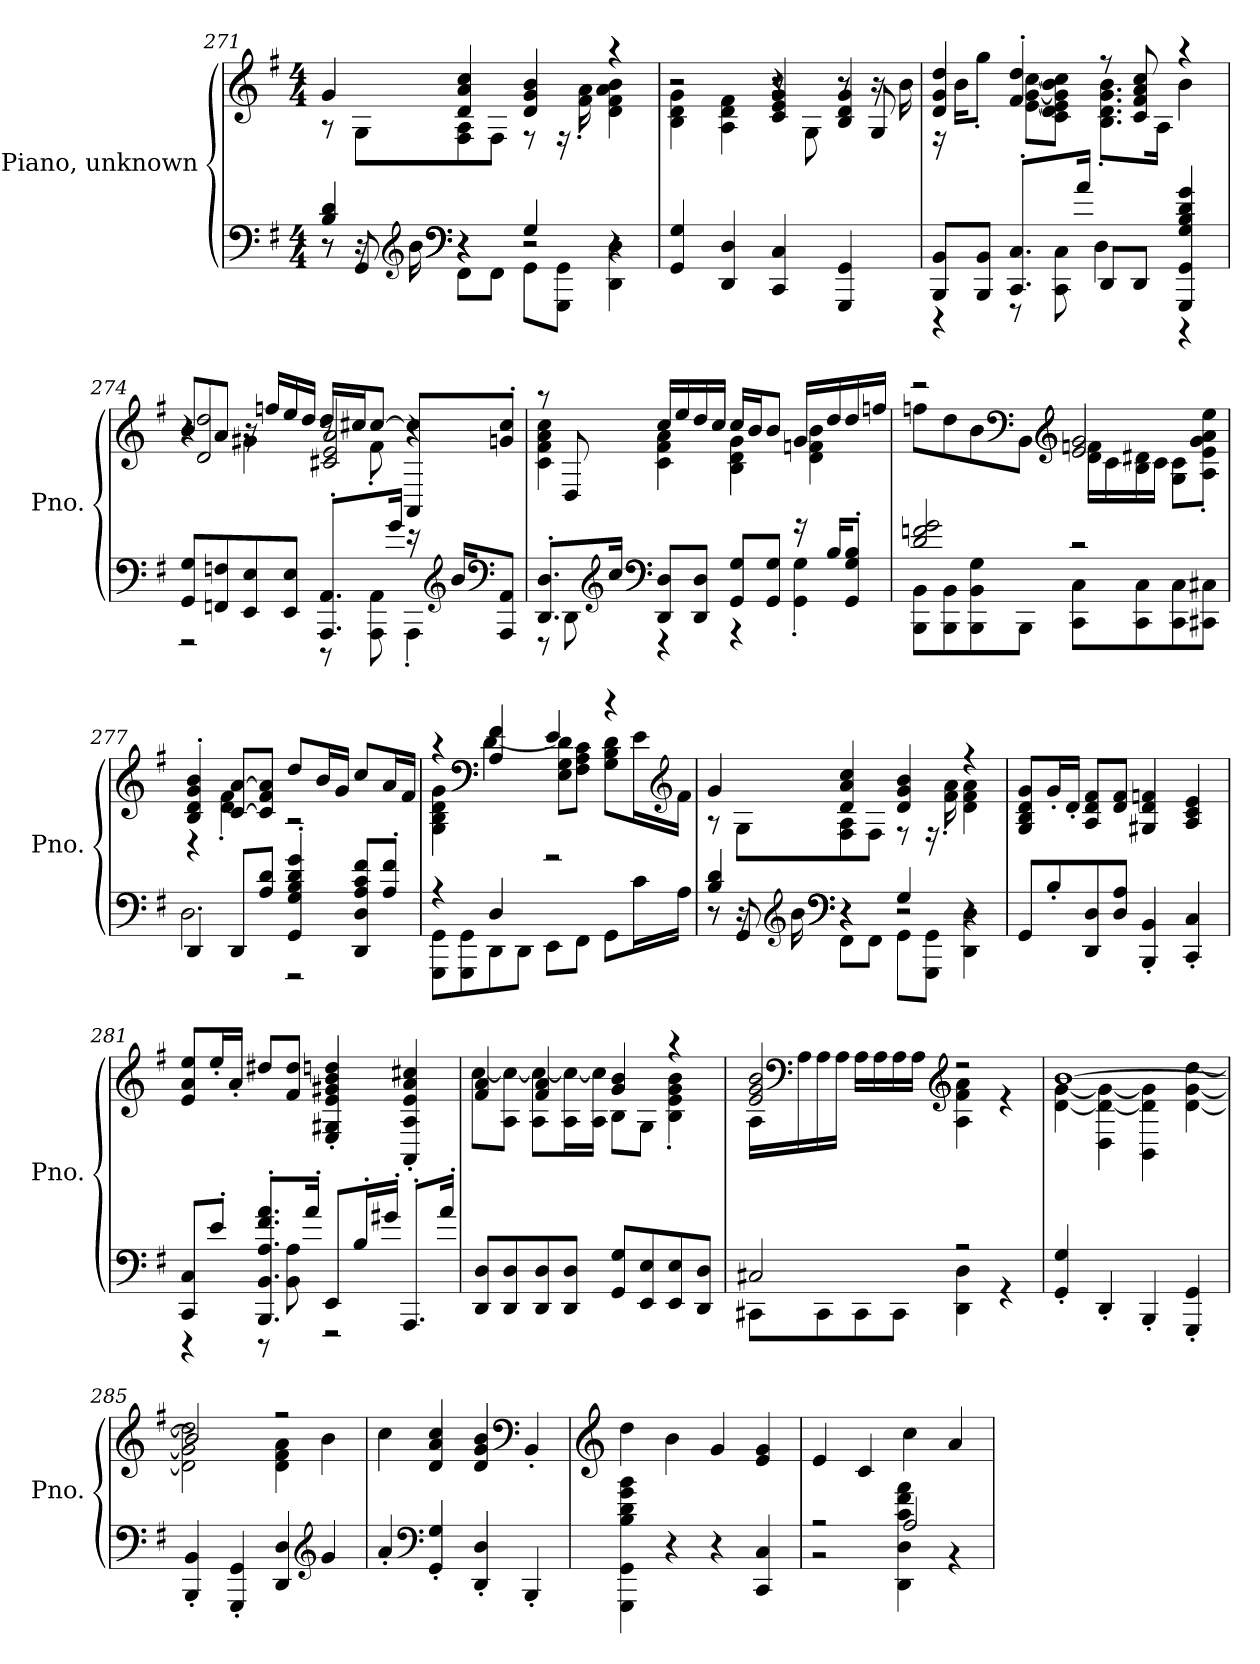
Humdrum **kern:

**kern	**kern
*part1	*part1
*staff2	*staff1
*I"Piano, unknown	*
*I'Pno.	*
!!LO:LB:g=z
*clefF4	*clefG2
*k[f#]	*k[f#]
*M4/4	*M4/4
=271	=271
*^	*^
*	*^	*	*
4B/ 4d/	8r	8r	4g/	8r
.	16r	8GG/	.	8G\L
*clefG2	*	*	*	*
.	16b\	.	.	.
*clefF4	*	*	*	*
4r	8FF#\L	4r	4d/ 4a/ 4cc/	8F#\ 8A\
.	8FF#\J	.	.	8F#\J
4G/	8GG\L	2r	4d/ 4g/ 4b/	8r
.	8GGG\ 8GG\J	.	.	16r
.	.	.	.	16f#\' 16a\'
4r	4DD\ 4D\	.	4r	4d\ 4f#\ 4a\ 4b\
*v	*v	*v	*	*
=272	=272	=272
*	*	*^
4GG/ 4G/	2r	4B\ 4d\ 4g\	2r
4DD/ 4D/	.	4A\ 4d\ 4f#\	.
4CC/ 4C/	4c/ 4e/ 4g/	8r	4r
.	.	8G\	.
4GGG/ 4GG/	4B/ 4d/ 4g/	8r	8r
.	.	16r	8G/
.	.	16b\	.
*	*	*v	*v
=273	=273	=273
*^	*	*
8BBB/ 8BB/L	4r	4d/ 4g/ 4dd/	16r
.	.	.	16b\KL
8BBB/ 8BB/J	.	.	8gg'\J
8.CC/' 8.C/'L	8r	4f#/' 4dd/'	[8e\ [8g\ [8cc\L
.	8CC\ 8C\	.	8c\ 8d\ 8e\] 8g\] 8b\ 8cc\]J
16a/Jk	.	.	.
8DD/L	4D\	8r	8.B\' 8.d\' 8.g\' 8.b\'L
8DD/J	.	8c/ 8f#/ 8a/ 8cc/	.
.	.	.	16A\Jk
4GGG/ 4GG/ 4G/ 4B/ 4d/ 4g/	4r	4r	4b\
!!LO:LB:g=z
=274	=274	=274	=274
*	*	*	*^
8GG/ 8G/L	2r	8b/L	4r	2d/' 2dd/'
8FFn/ 8Fn/	.	8a/J	.	.
8EE/ 8E/	.	16r	4g#X\	.
.	.	16ffn/LL	.	.
8EE/ 8E/J	.	16ee/	.	.
.	.	16dd/JJ	.	.
8.AAA/' 8.AA/'L	8r	16dd/LL	8r	2c#X/ 2e/ 2a/
.	.	16cc#X/J	.	.
.	8AAA\ 8AA\	[8cc#/J	8f#'\	.
16g/Jk	.	.	.	.
16r	4AAA'\	8AA/ 8cc#/]L	4r	.
*clefG2	*	*	*	*
16b/KL	.	.	.	.
*clefF4	*	*	*	*
8AAA/ 8AA/J	.	8gn/' 8cc#/'J	.	.
*	*	*	*v	*v
=275	=275	=275	=275
8.DD/' 8.D/'L	8r	8r	4c\ 4f#\ 4a\ 4cc\
.	8DD\	8D/	.
*clefG2	*	*	*
16cc/Jk	.	.	.
*clefF4	*	*	*
8DD/ 8D/L	4r	16cc/LL	4c\ 4f#\ 4a\
.	.	16ee/	.
8DD/ 8D/J	.	16dd/	.
.	.	16cc/JJ	.
8GG/ 8G/L	4r	16cc/LL	4B\ 4d\ 4g\
.	.	16b/J	.
8GG/ 8G/J	.	8b/J	.
16r	4GG\' 4G\'	16g/LL	4d\ 4fn\ 4b\
16B/KL	.	16dd/	.
8GG/' 8G/' 8B/'J	.	16dd/	.
.	.	16ffn/JJ	.
!!LO:LB:g=z	!!
=276	=276	=276	=276
2d/ 2fn/ 2g/	8BBB\ 8BB\L	2r	8ffn\L
.	8BBB\ 8BB\	.	8dd\
.	8BBB\ 8BB\ 8G\	.	8b\
*	*	*clefF4	*
.	8BBB\J	.	8BB\J
*	*	*clefG2	*
2r	8CC\ 8C\L	2e/ 2g/	16d\ 16fn\LL
.	.	.	16c\
.	8CC\ 8C\	.	16B\ 16d#X\
.	.	.	16c\JJ
.	8CC\ 8C\	.	8G\ 8c\L
.	8CC#X\ 8C#X\J	.	8A\' 8e\' 8g\' 8a\' 8ee\'J
=277	=277	=277	=277
4DD'/	2D\	4B/' 4d/' 4g/' 4b/'	4r
8DD/L	.	[8c/ [8a/L	4d\' 4f#\'
8A/ 8d/J	.	8c/] 8f#/ 8a/]J	.
4GG/' 4G/' 4B/' 4d/' 4g/'	2r	8dd/L	2r
.	.	16b/L	.
.	.	16g/JJ	.
8DD/ 8D/ 8A/ 8c/ 8f#/L	.	8cc/L	.
8A/' 8f#/'J	.	16a/L	.
.	.	16f#/JJ	.
!!LO:LB:g=z	!!
=278	=278	=278	=278
4r	8GGG\ 8GG\L	4r	4G\ 4B\ 4d\ 4g\
.	8GGG\ 8GG\	.	.
*	*	*clefF4	*
4D/	8DD\	4A/ 4f#/	[4d\
.	8DD\J	.	.
2r	8EE\L	4e/	8E\ 8G\ 8d\]L
.	8FF#\J	.	8F#\ 8A\ 8c\J
.	8GG\L	4r	8G\ 8B\ 8d\L
.	16c\L	.	16e\L
*	*	*clefG2	*
.	16A\JJ	.	16f#\JJ
=279	=279	=279	=279
*	*^	*	*
4B/ 4d/	8r	8r	4g/	8r
.	16r	8GG/	.	8G\L
*clefG2	*	*	*	*
.	16b\	.	.	.
*clefF4	*	*	*	*
4r	8FF#\L	4r	4d/ 4a/ 4cc/	8F#\ 8A\
.	8FF#\J	.	.	8F#\J
4G/	8GG\L	2r	4d/ 4g/ 4b/	8r
.	8GGG\ 8GG\J	.	.	16r
.	.	.	.	16f#\' 16a\'
4r	4DD\ 4D\	.	4r	4d\ 4f#\ 4a\
*v	*v	*v	*	*
*	*v	*v
=280	=280
8GG/L	8G/ 8B/ 8d/ 8g/L
8B'/	16g'/L
.	16d'/JJ
8DD/ 8D/	8A/ 8d/ 8f#/L
8D/ 8A/J	8d/ 8f#/J
4BBB/' 4BB/'	4G#X/ 4d/ 4fn/
4CC/' 4C/'	4A/ 4c/ 4e/
!!LO:LB:g=z
=281	=281
*^	*
8CC/ 8C/L	4r	8e/ 8a/ 8ee/L
8e'/J	.	16ee'/L
.	.	16a'/JJ
8.BBB/' 8.BB/' 8.A/' 8.f#/' 8.a/'L	8r	8dd#X/L
.	8BB\ 8A\	8f#/ 8dd#/J
16a'/Jk	.	.
8EE/L	2r	4E/' 4G#X/' 4e/' 4g#X/' 4b/' 4ddn/'
16B'/L	.	.
16g#X'/JJ	.	.
8.AAA'/L	.	4AA/' 4A/' 4e/' 4a/' 4cc#X/'
16a'/Jk	.	.
*v	*v	*
=282	=282
*	*^
8DD/ 8D/L	4f#/ 4a/	[8cc\L
8DD/ 8D/	.	8A\ 8cc\_J
8DD/ 8D/	4f#/ 4a/	8A\ 8cc\_L
8DD/ 8D/J	.	16A\ 16cc\_L
.	.	16A\ 16cc\]JJ
8GG/ 8G/L	4g/ 4b/	8B\L
8EE/ 8E/	.	8G\J
8EE/ 8E/	4r	4B\' 4e\' 4g\' 4b\'
8DD/ 8D/J	.	.
=283	=283	=283
*^	*	*
2C#X/	8CC#X\L	2e/ 2g/ 2b/	16A\LL
*	*	*clefF4	*
.	.	.	16A\
.	8CC#\	.	16A\
.	.	.	16A\JJ
.	8CC#\	.	16A\LL
.	.	.	16A\
.	8CC#\J	.	16A\
.	.	.	16A\JJ
*	*	*clefG2	*
2r	4DD\ 4D\	2r	4A\ 4f#\ 4a\
.	4r	.	4r
*v	*v	*	*
!!LO:PB:g=z	!!
=284	=284	=284
4GG/' 4G/'	[1b	[4d\ [4g\
4DD'/	.	4D\ 4d\_ 4g\_
4BBB'/	.	4BB\ 4d\] 4g\]
4GGG/' 4GG/'	.	[4d\ [4g\ [4dd\
=285	=285	=285
4BBB/' 4BB/'	2b/]	2d\] 2g\] 2dd\]
4GGG/' 4GG/'	.	.
4DD/ 4D/	2r	4d\ 4f#\ 4a\
*clefG2	*	*
4g/	.	4b\
*	*v	*v
=286	=286
4a'/	4cc\
*clefF4	*
4GG/' 4G/'	4d/ 4a/ 4cc/
4DD/' 4D/'	4d/ 4g/ 4b/
*	*clefF4
4BBB'/	4BB'/
=287	=287
*	*clefG2
4GGG\ 4GG\ 4B\ 4d\ 4g\ 4b\	4dd\
4r	4b\
4r	4g/
4CC/ 4C/	4e/ 4g/
=288	=288
*^	*
2r	2r	4e/
.	.	4c/
2A/	4DD\ 4D\ 4c\ 4f#\ 4a\	4cc\
.	4r	4a/
*v	*v	*
=	=
*-	*-
